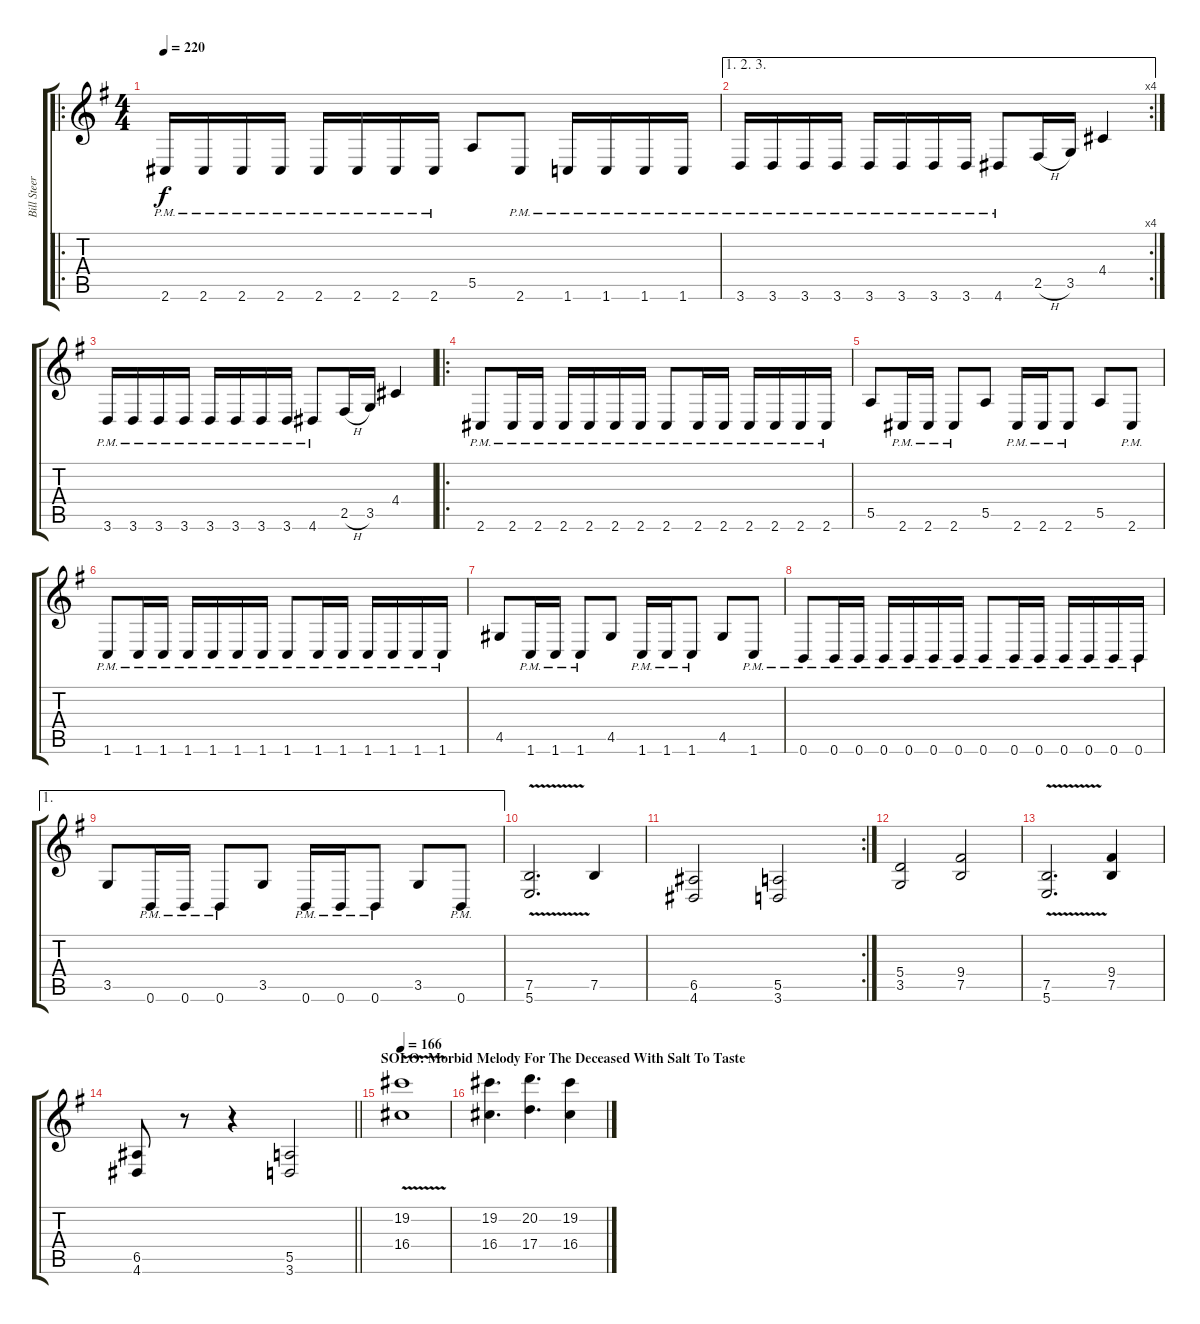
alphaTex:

\track ("Bill Steer (Guitar 2)" "Bill Steer") {instrument distortionguitar}
\staff {score tabs}
\tuning (B3 Gb3 D3 A2 E2 B1) {hide}
\ro
\ts (4 4)
\tempo 220
\clef g2
\ks g
2.6{pm}.16{dy f} 2.6{pm}.16 2.6{pm}.16 2.6{pm}.16 2.6{pm}.16 2.6{pm}.16 2.6{pm}.16 2.6{pm}.16 5.5.8 2.6{pm}.8 1.6{pm}.16 1.6{pm}.16 1.6{pm}.16 1.6{pm}.16 |
\ae (1 2 3)
\rc 4
3.6{pm}.16 3.6{pm}.16 3.6{pm}.16 3.6{pm}.16 3.6{pm}.16 3.6{pm}.16 3.6{pm}.16 3.6{pm}.16 4.6{pm}.8 2.5{h}.16 3.5.16 4.4.4 |
3.6{pm}.16 3.6{pm}.16 3.6{pm}.16 3.6{pm}.16 3.6{pm}.16 3.6{pm}.16 3.6{pm}.16 3.6{pm}.16 4.6{pm}.8 2.5{h}.16 3.5.16 4.4.4 |
\ro
2.6{pm}.8 2.6{pm}.16 2.6{pm}.16 2.6{pm}.16 2.6{pm}.16 2.6{pm}.16 2.6{pm}.16 2.6{pm}.8 2.6{pm}.16 2.6{pm}.16 2.6{pm}.16 2.6{pm}.16 2.6{pm}.16 2.6{pm}.16 |
5.5.8 2.6{pm}.16 2.6{pm}.16 2.6{pm}.8 5.5.8 2.6{pm}.16 2.6{pm}.16 2.6{pm}.8 5.5.8 2.6{pm}.8 |
1.6{pm}.8 1.6{pm}.16 1.6{pm}.16 1.6{pm}.16 1.6{pm}.16 1.6{pm}.16 1.6{pm}.16 1.6{pm}.8 1.6{pm}.16 1.6{pm}.16 1.6{pm}.16 1.6{pm}.16 1.6{pm}.16 1.6{pm}.16 |
4.5.8 1.6{pm}.16 1.6{pm}.16 1.6{pm}.8 4.5.8 1.6{pm}.16 1.6{pm}.16 1.6{pm}.8 4.5.8 1.6{pm}.8 |
0.6{pm}.8 0.6{pm}.16 0.6{pm}.16 0.6{pm}.16 0.6{pm}.16 0.6{pm}.16 0.6{pm}.16 0.6{pm}.8 0.6{pm}.16 0.6{pm}.16 0.6{pm}.16 0.6{pm}.16 0.6{pm}.16 0.6{pm}.16 |
\ae 1
3.5.8 0.6{pm}.16 0.6{pm}.16 0.6{pm}.8 3.5.8 0.6{pm}.16 0.6{pm}.16 0.6{pm}.8 3.5.8 0.6{pm}.8 |
(7.5{v} 5.6{v}).2{d} 7.5.4 |
\rc 2
(6.5 4.6).2 (5.5 3.6).2 |
(5.4 3.5).2 (9.4 7.5).2 |
(7.5{v} 5.6{v}).2{d} (9.4 7.5).4 |
\barLineRight lightlight
(6.5 4.6).8 r.8 r.4 (5.5 3.6).2 |
\section ("" "SOLO: Morbid Melody For The Deceased With Salt To Taste")
\tempo 166
(19.2{v} 16.4{v}).1 |
(19.2 16.4).4{d} (20.2 17.4).4{d} (19.2 16.4).4
